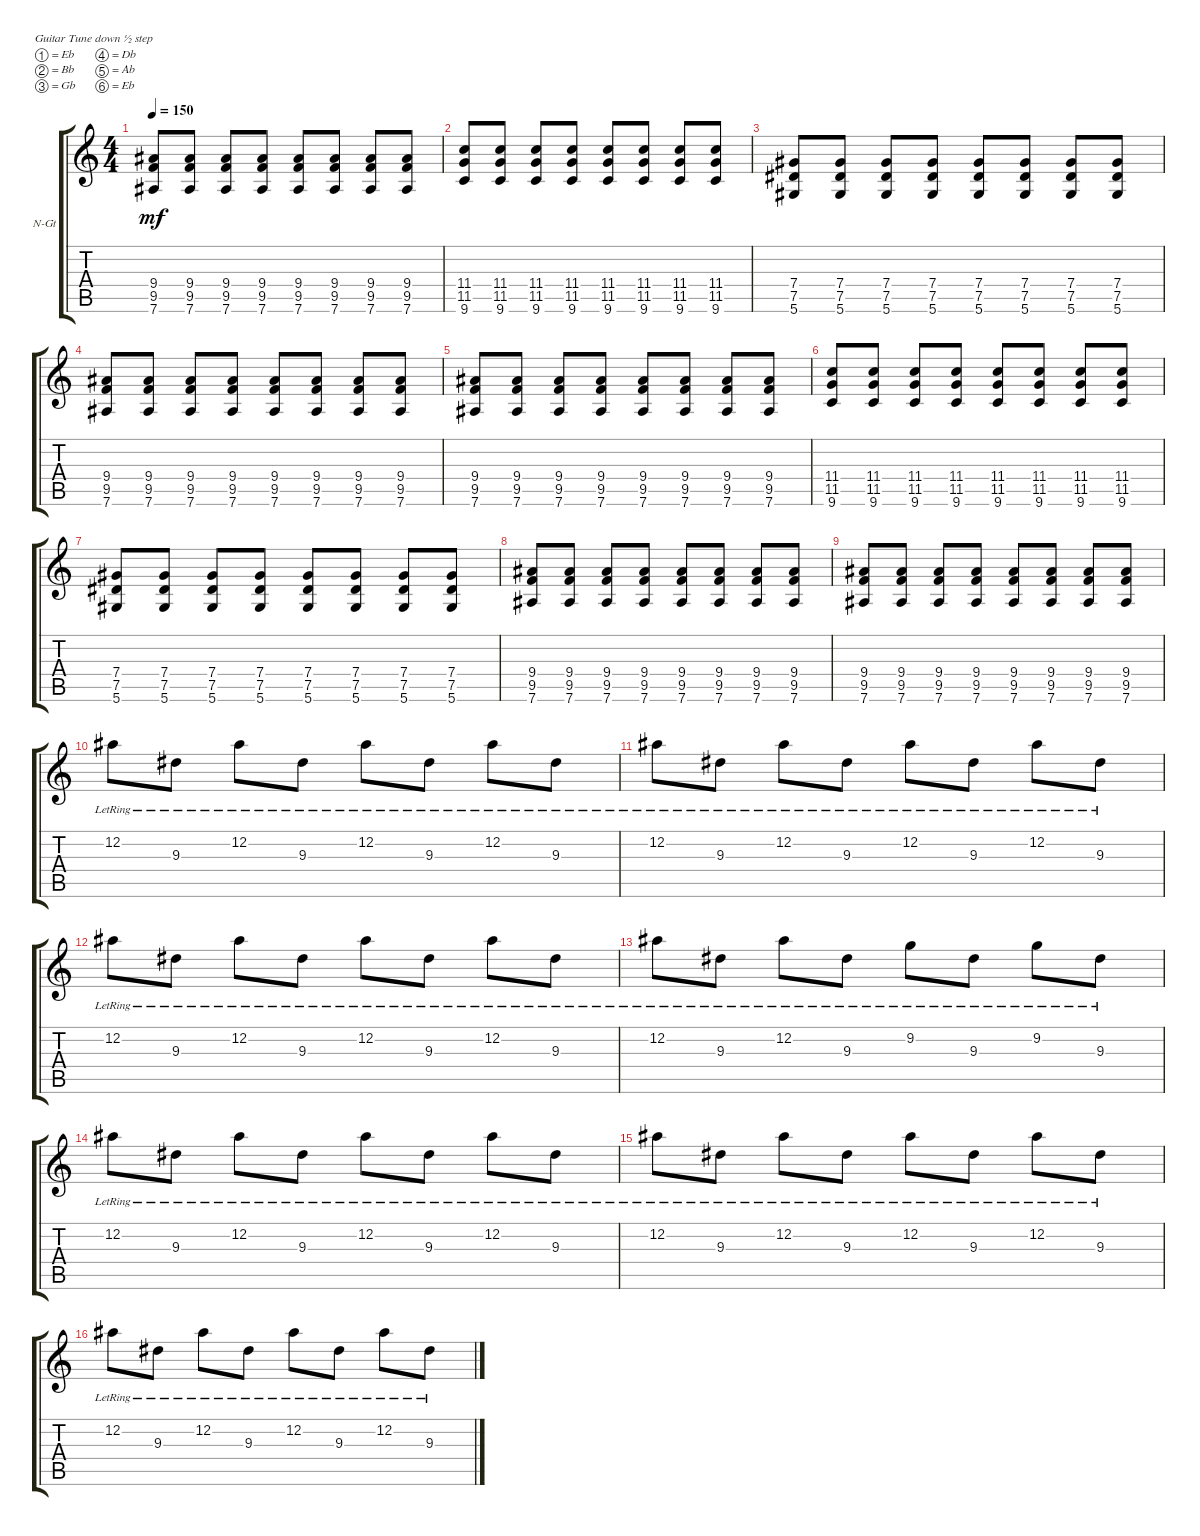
\defaultSystemsLayout 4
\bracketExtendMode groupsimilarinstruments
\firstSystemTrackNameOrientation horizontal
\otherSystemsTrackNameOrientation horizontal
\track ("Nylon Guitar" "N-Gt") {instrument acousticguitarnylon}
\staff {score tabs}
\tuning (Eb4 Bb3 Gb3 Db3 Ab2 Eb2)
\ts (4 4)
\tempo 150
\clef g2
\ks c
(7.6 9.5 9.4).8{dy mf} (7.6 9.5 9.4).8 (7.6 9.5 9.4).8 (7.6 9.5 9.4).8 (7.6 9.5 9.4).8 (7.6 9.5 9.4).8 (7.6 9.5 9.4).8 (7.6 9.5 9.4).8 |
(9.6 11.5 11.4).8 (9.6 11.4 11.5).8 (9.6 11.5 11.4).8 (9.6 11.5 11.4).8 (9.6 11.5 11.4).8 (9.6 11.5 11.4).8 (9.6 11.5 11.4).8 (9.6 11.5 11.4).8 |
(5.6 7.5 7.4).8 (7.4 7.5 5.6).8 (5.6 7.5 7.4).8 (5.6 7.5 7.4).8 (5.6 7.5 7.4).8 (5.6 7.5 7.4).8 (5.6 7.5 7.4).8 (5.6 7.5 7.4).8 |
(7.6 9.5 9.4).8 (7.6 9.5 9.4).8 (7.6 9.5 9.4).8 (7.6 9.5 9.4).8 (7.6 9.5 9.4).8 (7.6 9.5 9.4).8 (7.6 9.5 9.4).8 (7.6 9.5 9.4).8 |
(7.6 9.5 9.4).8 (7.6 9.5 9.4).8 (7.6 9.5 9.4).8 (7.6 9.5 9.4).8 (7.6 9.5 9.4).8 (7.6 9.5 9.4).8 (7.6 9.5 9.4).8 (7.6 9.5 9.4).8 |
(9.6 11.5 11.4).8 (9.6 11.4 11.5).8 (9.6 11.5 11.4).8 (9.6 11.5 11.4).8 (9.6 11.5 11.4).8 (9.6 11.5 11.4).8 (9.6 11.5 11.4).8 (9.6 11.5 11.4).8 |
(5.6 7.5 7.4).8 (7.4 7.5 5.6).8 (5.6 7.5 7.4).8 (5.6 7.5 7.4).8 (5.6 7.5 7.4).8 (5.6 7.5 7.4).8 (5.6 7.5 7.4).8 (5.6 7.5 7.4).8 |
(7.6 9.5 9.4).8 (7.6 9.5 9.4).8 (7.6 9.5 9.4).8 (7.6 9.5 9.4).8 (7.6 9.5 9.4).8 (7.6 9.5 9.4).8 (7.6 9.5 9.4).8 (7.6 9.5 9.4).8 |
(7.6 9.5 9.4).8 (7.6 9.5 9.4).8 (7.6 9.5 9.4).8 (7.6 9.5 9.4).8 (7.6 9.5 9.4).8 (7.6 9.5 9.4).8 (7.6 9.5 9.4).8 (7.6 9.5 9.4).8 |
12.2{lr}.8 9.3{lr}.8 12.2{lr}.8 9.3{lr}.8 12.2{lr}.8 9.3{lr}.8 12.2{lr}.8 9.3{lr}.8 |
12.2{lr}.8 9.3{lr}.8 12.2{lr}.8 9.3{lr}.8 12.2{lr}.8 9.3{lr}.8 12.2{lr}.8 9.3{lr}.8 |
12.2{lr}.8 9.3{lr}.8 12.2{lr}.8 9.3{lr}.8 12.2{lr}.8 9.3{lr}.8 12.2{lr}.8 9.3{lr}.8 |
12.2{lr}.8 9.3{lr}.8 12.2{lr}.8 9.3{lr}.8 9.2{lr}.8 9.3{lr}.8 9.2{lr}.8 9.3{lr}.8 |
12.2{lr}.8 9.3{lr}.8 12.2{lr}.8 9.3{lr}.8 12.2{lr}.8 9.3{lr}.8 12.2{lr}.8 9.3{lr}.8 |
12.2{lr}.8 9.3{lr}.8 12.2{lr}.8 9.3{lr}.8 12.2{lr}.8 9.3{lr}.8 12.2{lr}.8 9.3{lr}.8 |
12.2{lr}.8 9.3{lr}.8 12.2{lr}.8 9.3{lr}.8 12.2{lr}.8 9.3{lr}.8 12.2{lr}.8 9.3{lr}.8
